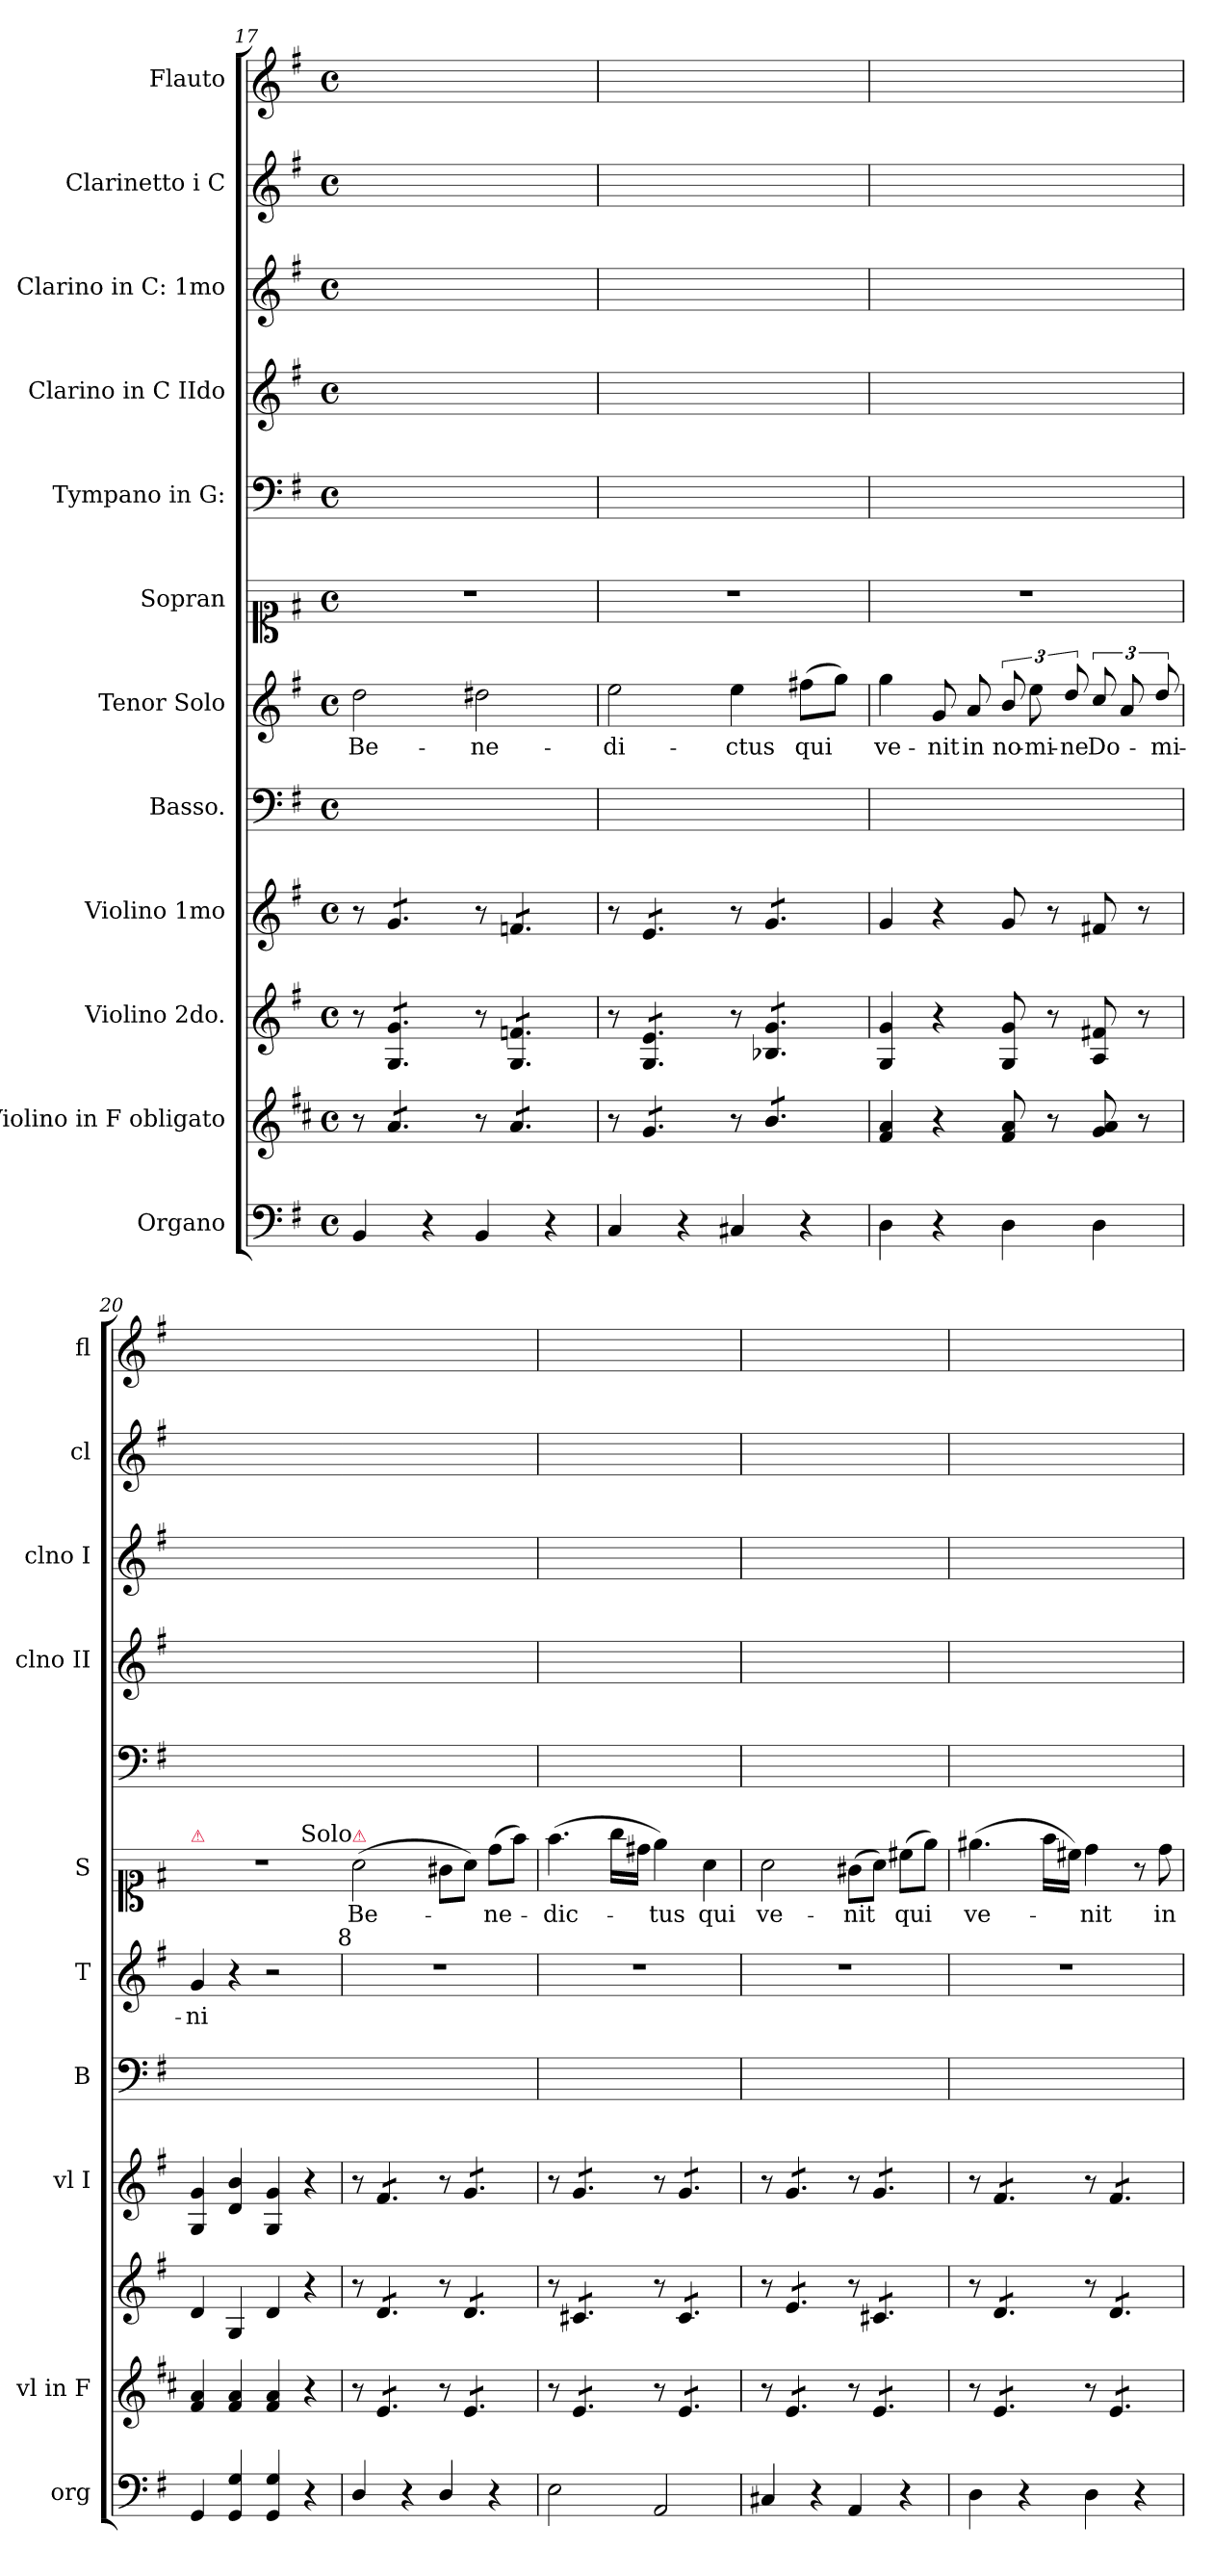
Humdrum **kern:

**kern	**kern	**kern	**kern	**kern	**kern	**text	**kern	**text	**kern	**kern	**kern	**kern	**kern
*part12	*part11	*part10	*part9	*part8	*part7	*part7	*part6	*part6	*part5	*part4	*part3	*part2	*part1
*staff12	*staff11	*staff10	*staff9	*staff8	*staff7	*staff7	*staff6	*staff6	*staff5	*staff4	*staff3	*staff2	*staff1
*I"Organo	*I"Violino in F obligato	*I"Violino 2do.	*I"Violino 1mo	*I"Basso.	*I"Tenor Solo	*	*I"Sopran	*	*I"Tympano in G:	*I"Clarino in C IIdo	*I"Clarino in C: 1mo	*I"Clarinetto i C	*I"Flauto
*I'org	*I'vl in F	*	*I'vl I	*I'B	*I'T	*	*I'S	*	*	*I'clno II	*I'clno I	*I'cl	*I'fl
*clefF4	*clefG2	*clefG2	*clefG2	*clefF4	*clefG2	*	*clefC1	*	*clefF4	*clefG2	*clefG2	*clefG2	*clefG2
*	*ITrd4c7	*	*	*	*	*	*	*	*	*	*	*	*
*k[f#]	*k[f#]	*k[f#]	*k[f#]	*k[f#]	*k[f#]	*	*k[f#]	*	*k[f#]	*k[f#]	*k[f#]	*k[f#]	*k[f#]
*G:	*G:	*G:	*G:	*G:	*G:	*	*G:	*	*G:	*G:	*G:	*G:	*G:
*M4/4	*M4/4	*M4/4	*M4/4	*M4/4	*M4/4	*	*M4/4	*	*M4/4	*M4/4	*M4/4	*M4/4	*M4/4
*met(c)	*met(c)	*met(c)	*met(c)	*met(c)	*met(c)	*	*met(c)	*	*met(c)	*met(c)	*met(c)	*met(c)	*met(c)
=17	=17	=17	=17	=17	=17	=17	=17	=17	=17	=17	=17	=17	=17
4BB/	8r	8r	8r	1ryy	2dd\	Be-	1r	.	1ryy	1ryy	1ryy	1ryy	1ryy
*	*tremolo	*	*	*	*	*	*	*	*	*	*	*	*
*	*	*tremolo	*	*	*	*	*	*	*	*	*	*	*
*	*	*	*tremolo	*	*	*	*	*	*	*	*	*	*
.	8d/L	8G/ 8g/L	8g/L	.	.	.	.	.	.	.	.	.	.
4r	8d/	8G/ 8g/	8g/	.	.	.	.	.	.	.	.	.	.
.	8d/J	8G/ 8g/J	8g/J	.	.	.	.	.	.	.	.	.	.
4BB/	8r	8r	8r	.	2dd#X\	-ne-	.	.	.	.	.	.	.
.	8d/L	8G/ 8fn/L	8fn/L	.	.	.	.	.	.	.	.	.	.
4r	8d/	8G/ 8fn/	8fn/	.	.	.	.	.	.	.	.	.	.
.	8d/J	8G/ 8fn/J	8fn/J	.	.	.	.	.	.	.	.	.	.
=18	=18	=18	=18	=18	=18	=18	=18	=18	=18	=18	=18	=18	=18
4C/	8r	8r	8r	1ryy	2ee\	-di-	1r	.	1ryy	1ryy	1ryy	1ryy	1ryy
.	8c/L	8G/ 8e/L	8e/L	.	.	.	.	.	.	.	.	.	.
4r	8c/	8G/ 8e/	8e/	.	.	.	.	.	.	.	.	.	.
.	8c/J	8G/ 8e/J	8e/J	.	.	.	.	.	.	.	.	.	.
4C#X/	8r	8r	8r	.	4ee\	-ctus	.	.	.	.	.	.	.
.	8e/L	8B-X/ 8g/L	8g/L	.	.	.	.	.	.	.	.	.	.
4r	8e/	8B-X/ 8g/	8g/	.	(8ff#X\L	qui	.	.	.	.	.	.	.
.	8e/J	8B-X/ 8g/J	8g/J	.	8gg\J)	.	.	.	.	.	.	.	.
*	*	*	*Xtremolo	*	*	*	*	*	*	*	*	*	*
*	*	*Xtremolo	*	*	*	*	*	*	*	*	*	*	*
*	*Xtremolo	*	*	*	*	*	*	*	*	*	*	*	*
=19	=19	=19	=19	=19	=19	=19	=19	=19	=19	=19	=19	=19	=19
4D\	4B/ 4d/	4G/ 4g/	4g/	1ryy	4gg\	ve-	1r	.	1ryy	1ryy	1ryy	1ryy	1ryy
4r	4r	4r	4r	.	8g/	-nit	.	.	.	.	.	.	.
.	.	.	.	.	8a/	in	.	.	.	.	.	.	.
4D\	8B/ 8d/	8G/ 8g/	8g/	.	12b/	no-	.	.	.	.	.	.	.
.	.	.	.	.	12ee\	-mi-	.	.	.	.	.	.	.
.	8r	8r	8r	.	.	.	.	.	.	.	.	.	.
.	.	.	.	.	12dd/	-ne	.	.	.	.	.	.	.
4D\	8c/ 8d/	8A/ 8f#X/	8f#X/	.	12cc/	Do-	.	.	.	.	.	.	.
.	.	.	.	.	12a/	.	.	.	.	.	.	.	.
.	8r	8r	8r	.	.	.	.	.	.	.	.	.	.
.	.	.	.	.	12dd/	-mi-	.	.	.	.	.	.	.
=20	=20	=20	=20	=20	=20	=20	=20	=20	=20	=20	=20	=20	=20
!	!	!	!	!	!	!	!LO:TX:a:color=crimson:t=⚠	!	!	!	!	!	!
4GG/	4B/ 4d/	4d/	4G/ 4g/	1ryy	4g/	-ni	1r	.	1ryy	1ryy	1ryy	1ryy	1ryy
4GG/ 4G/	4B/ 4d/	4G/	4d/ 4b/	.	4r	.	.	.	.	.	.	.	.
4GG/ 4G/	4B/ 4d/	4d/	4G/ 4g/	.	2r	.	.	.	.	.	.	.	.
4r	4r	4r	4r	.	.	.	.	.	.	.	.	.	.
=21	=21	=21	=21	=21	=21	=21	=21||	=21	=21	=21	=21	=21	=21
!	!	!	!	!	!	!	!LO:TX:a:color=crimson:t=⚠	!	!	!	!	!	!
!	!	!	!	!	!	!	!LO:TX:a:rj:t=Solo	!	!	!	!	!	!
!	!	!	!	!	!LO:TX:a:rj:t=8	!	!	!	!	!	!	!	!
4D/	8r	8r	8r	1ryy	1r	.	(2a\	Be-	1ryy	1ryy	1ryy	1ryy	1ryy
*	*tremolo	*	*	*	*	*	*	*	*	*	*	*	*
*	*	*tremolo	*	*	*	*	*	*	*	*	*	*	*
*	*	*	*tremolo	*	*	*	*	*	*	*	*	*	*
.	8A/L	8d/L	8f#/L	.	.	.	.	.	.	.	.	.	.
4r	8A/	8d/	8f#/	.	.	.	.	.	.	.	.	.	.
.	8A/J	8d/J	8f#/J	.	.	.	.	.	.	.	.	.	.
4D/	8r	8r	8r	.	.	.	8g#X\L	.	.	.	.	.	.
.	8A/L	8d/L	8g/L	.	.	.	8a\J)	.	.	.	.	.	.
4r	8A/	8d/	8g/	.	.	.	(8dd\L	-ne-	.	.	.	.	.
.	8A/J	8d/J	8g/J	.	.	.	8ff#\J)	.	.	.	.	.	.
=22	=22	=22	=22	=22	=22	=22	=22	=22	=22	=22	=22	=22	=22
2E\	8r	8r	8r	1ryy	1r	.	(4.ff#\	-dic-	1ryy	1ryy	1ryy	1ryy	1ryy
.	8A/L	8c#X/L	8g/L	.	.	.	.	.	.	.	.	.	.
.	8A/	8c#X/	8g/	.	.	.	.	.	.	.	.	.	.
.	8A/J	8c#X/J	8g/J	.	.	.	16gg\LL	.	.	.	.	.	.
.	.	.	.	.	.	.	16dd#X\JJ	.	.	.	.	.	.
2AA/	8r	8r	8r	.	.	.	4ee\)	-tus	.	.	.	.	.
.	8A/L	8c#/L	8g/L	.	.	.	.	.	.	.	.	.	.
.	8A/	8c#/	8g/	.	.	.	4a\	qui	.	.	.	.	.
.	8A/J	8c#/J	8g/J	.	.	.	.	.	.	.	.	.	.
=23	=23	=23	=23	=23	=23	=23	=23	=23	=23	=23	=23	=23	=23
4C#X/	8r	8r	8r	1ryy	1r	.	2a\	ve-	1ryy	1ryy	1ryy	1ryy	1ryy
.	8A/L	8e/L	8g/L	.	.	.	.	.	.	.	.	.	.
4r	8A/	8e/	8g/	.	.	.	.	.	.	.	.	.	.
.	8A/J	8e/J	8g/J	.	.	.	.	.	.	.	.	.	.
4AA/	8r	8r	8r	.	.	.	(8g#X\L	-nit	.	.	.	.	.
.	8A/L	8c#X/L	8g/L	.	.	.	8a\J)	.	.	.	.	.	.
4r	8A/	8c#X/	8g/	.	.	.	(8cc#X\L	qui	.	.	.	.	.
.	8A/J	8c#X/J	8g/J	.	.	.	8ee\J)	.	.	.	.	.	.
=24	=24	=24	=24	=24	=24	=24	=24	=24	=24	=24	=24	=24	=24
4D\	8r	8r	8r	1ryy	1r	.	(4.ee#X\	ve-	1ryy	1ryy	1ryy	1ryy	1ryy
.	8A/L	8d/L	8f#/L	.	.	.	.	.	.	.	.	.	.
4r	8A/	8d/	8f#/	.	.	.	.	.	.	.	.	.	.
.	8A/J	8d/J	8f#/J	.	.	.	16ff#\LL	.	.	.	.	.	.
.	.	.	.	.	.	.	16cc#X\JJ)	.	.	.	.	.	.
4D\	8r	8r	8r	.	.	.	4dd\	-nit	.	.	.	.	.
.	8A/L	8d/L	8f#/L	.	.	.	.	.	.	.	.	.	.
4r	8A/	8d/	8f#/	.	.	.	8r	.	.	.	.	.	.
.	8A/J	8d/J	8f#/J	.	.	.	8dd\	in	.	.	.	.	.
*	*	*	*Xtremolo	*	*	*	*	*	*	*	*	*	*
*	*	*Xtremolo	*	*	*	*	*	*	*	*	*	*	*
*	*Xtremolo	*	*	*	*	*	*	*	*	*	*	*	*
=	=	=	=	=	=	=	=	=	=	=	=	=	=
*-	*-	*-	*-	*-	*-	*-	*-	*-	*-	*-	*-	*-	*-
